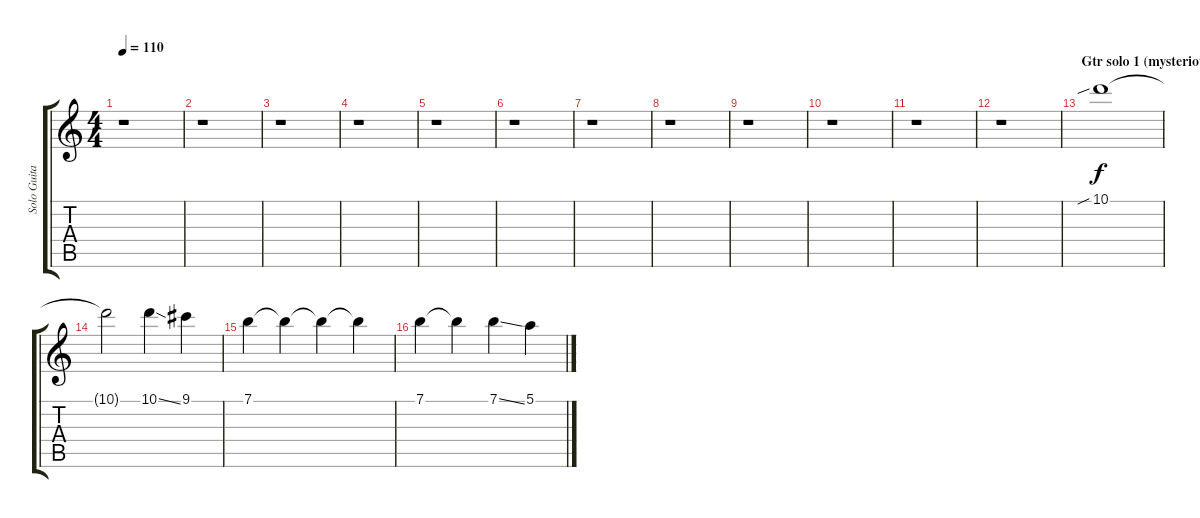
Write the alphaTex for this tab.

\track ("Solo Guitar " "Solo Guita") {instrument overdrivenguitar}
\staff {score tabs}
\tuning (E4 B3 G3 D3 A2 E2) {hide}
\ts (4 4)
\tempo 110
\clef g2
\ks c
r.1{dy f} |
r.1 |
r.1 |
r.1 |
r.1 |
r.1 |
r.1 |
r.1 |
r.1 |
r.1 |
r.1 |
r.1 |
\section ("" "Gtr solo 1 (mysteriousdarkness)")
10.1{sib}.1 |
10.1{t}.2 10.1{ss}.4 9.1.4 |
7.1.4 7.1{t}.4 7.1{t}.4 7.1{t}.4 |
7.1.4 7.1{t}.4 7.1{ss}.4 5.1.4
